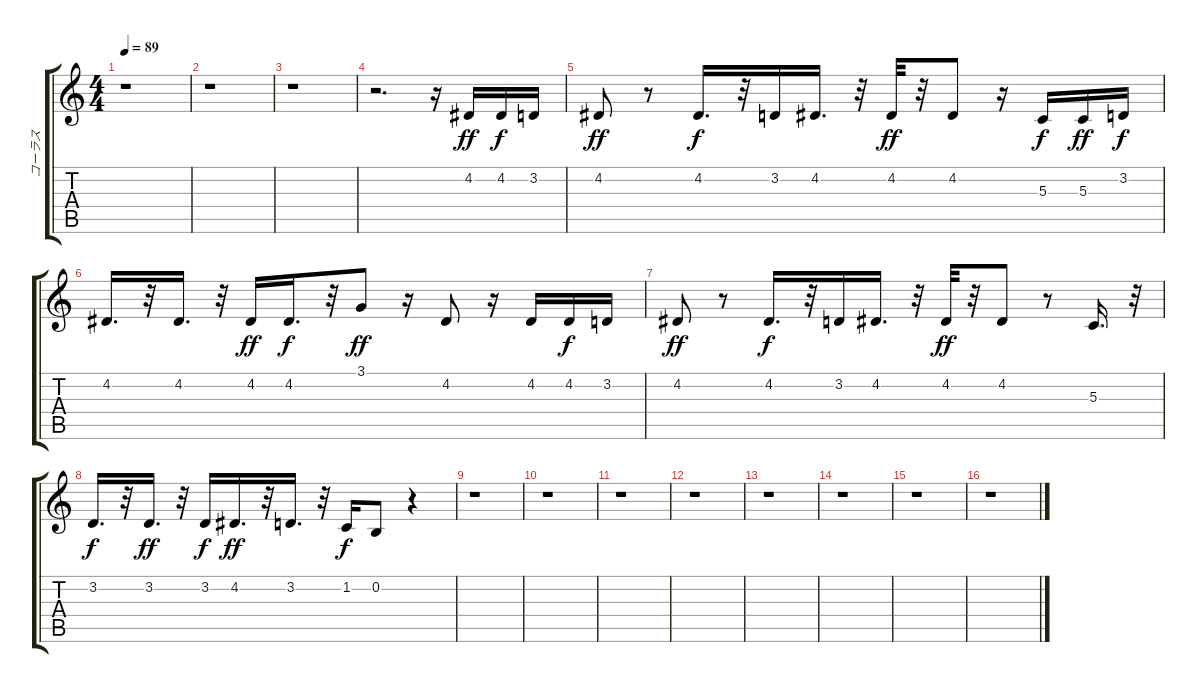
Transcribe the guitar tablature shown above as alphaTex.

\track ("コーラス" "コーラス") {instrument voiceoohs}
\staff {score tabs}
\tuning (E4 B3 G3 D3 A2 E2) {hide}
\ts (4 4)
\tempo 89
\clef g2
\ks c
r.1{dy f} |
r.1 |
r.1 |
r.2{d} r.16 4.2.16{dy ff} 4.2.16{dy f} 3.2.16 |
4.2.8{dy ff} r.8 4.2.16{d dy f} r.32 3.2.16 4.2.16{d} r.32 4.2.32{dy ff} r.32 4.2.8 r.16 5.3.16{dy f} 5.3.16{dy ff} 3.2.16{dy f} |
4.2.16{d} r.32 4.2.16{d} r.32 4.2.16{dy ff} 4.2.16{d dy f} r.32 3.1.8{dy ff} r.16 4.2.8 r.16 4.2.16 4.2.16{dy f} 3.2.16 |
4.2.8{dy ff} r.8 4.2.16{d dy f} r.32 3.2.16 4.2.16{d} r.32 4.2.32{dy ff} r.32 4.2.8 r.8 5.3.16{d} r.32 |
3.2.16{d dy f} r.32 3.2.16{d dy ff} r.32 3.2.16{dy f} 4.2.16{d dy ff} r.32 3.2.16{d} r.32 1.2.16{dy f} 0.2.8 r.4 |
r.1 |
r.1 |
r.1 |
r.1 |
r.1 |
r.1 |
r.1 |
r.1
